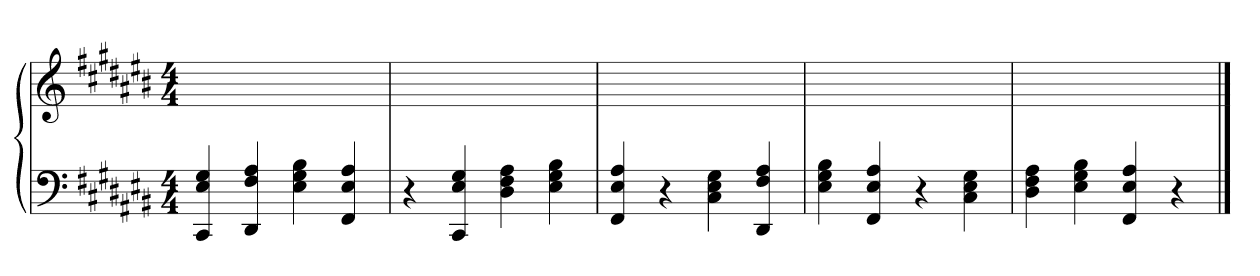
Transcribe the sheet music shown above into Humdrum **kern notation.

**kern	**kern
*part2	*part1
*staff2	*staff1
*clefF4	*clefG2
*k[f#c#g#d#a#e#b#]	*k[f#c#g#d#a#e#b#]
*C#:	*C#:
*M4/4	*M4/4
*MM60	*MM60
=1	=1
4CC# 4E# 4G#	1ryy
4DD# 4F# 4A#	.
4E# 4G# 4B#	.
4FF# 4E# 4A#	.
=2	=2
4r	1ryy
4CC# 4E# 4G#	.
4D# 4F# 4A#	.
4E# 4G# 4B#	.
=3	=3
4FF# 4E# 4A#	1ryy
4r	.
4C# 4E# 4G#	.
4DD# 4F# 4A#	.
=4	=4
4E# 4G# 4B#	1ryy
4FF# 4E# 4A#	.
4r	.
4C# 4E# 4G#	.
=5	=5
4D# 4F# 4A#	1ryy
4E# 4G# 4B#	.
4FF# 4E# 4A#	.
4r	.
==	==
*-	*-
